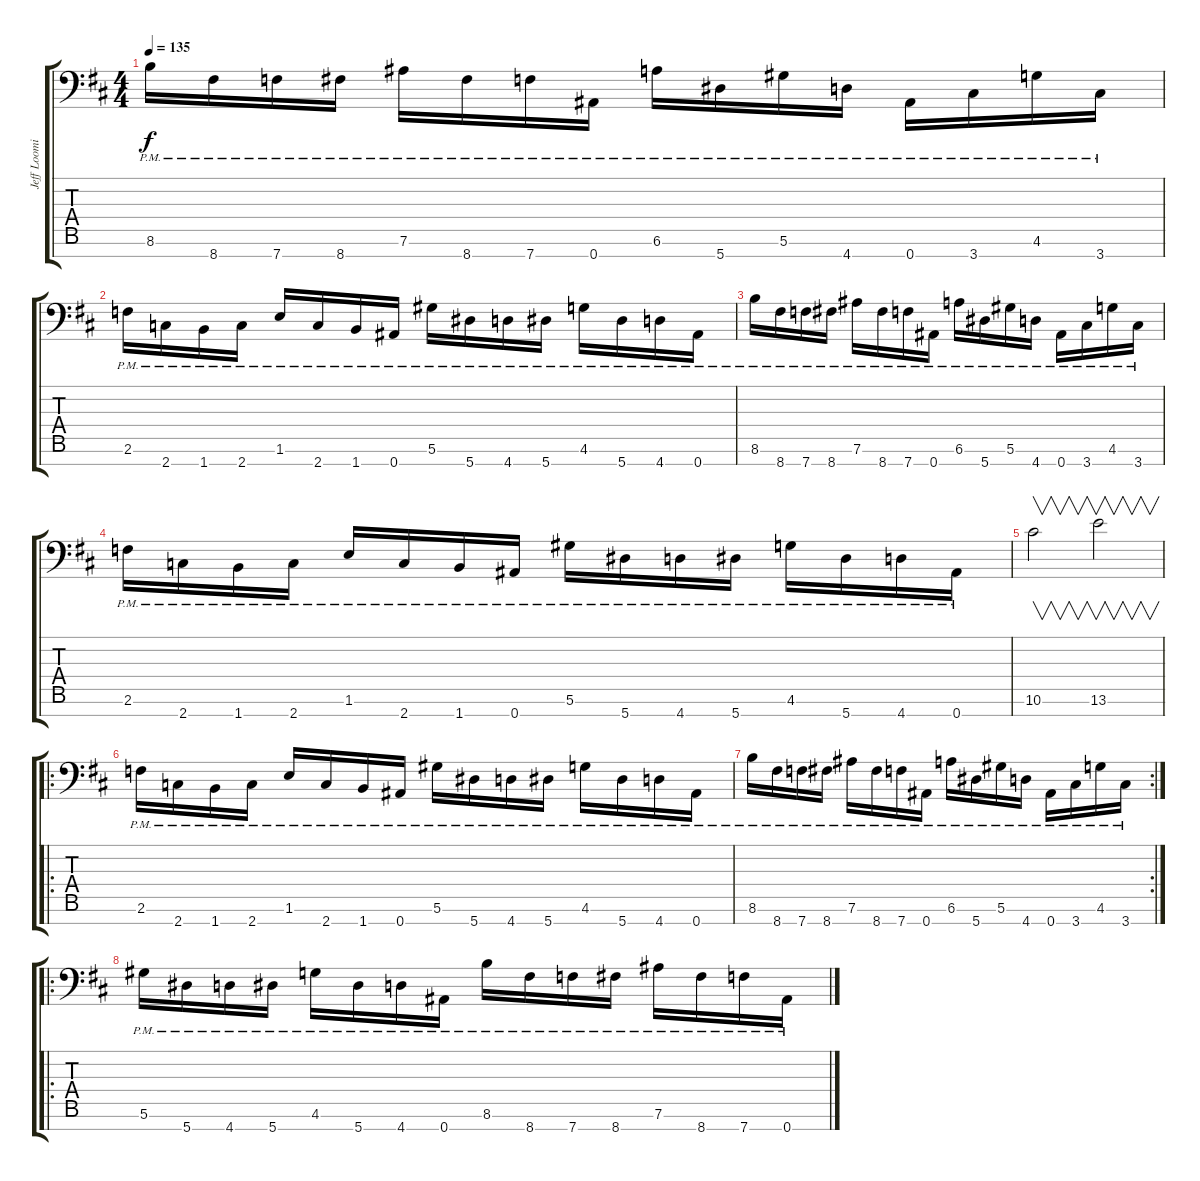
\track ("Jeff Loomis" "Jeff Loomi") {instrument distortionguitar}
\staff {score tabs}
\tuning (Eb4 Bb3 Gb3 Db3 Ab2 Eb2 Bb1) {hide}
\ts (4 4)
\tempo 135
\clef f4
\ks d
8.6{pm}.16{dy f} 8.7{pm}.16 7.7{pm}.16 8.7{pm}.16 7.6{pm}.16 8.7{pm}.16 7.7{pm}.16 0.7{pm}.16 6.6{pm}.16 5.7{pm}.16 5.6{pm}.16 4.7{pm}.16 0.7{pm}.16 3.7{pm}.16 4.6{pm}.16 3.7{pm}.16 |
2.6{pm}.16 2.7{pm}.16 1.7{pm}.16 2.7{pm}.16 1.6{pm}.16 2.7{pm}.16 1.7{pm}.16 0.7{pm}.16 5.6{pm}.16 5.7{pm}.16 4.7{pm}.16 5.7{pm}.16 4.6{pm}.16 5.7{pm}.16 4.7{pm}.16 0.7{pm}.16 |
8.6{pm}.16 8.7{pm}.16 7.7{pm}.16 8.7{pm}.16 7.6{pm}.16 8.7{pm}.16 7.7{pm}.16 0.7{pm}.16 6.6{pm}.16 5.7{pm}.16 5.6{pm}.16 4.7{pm}.16 0.7{pm}.16 3.7{pm}.16 4.6{pm}.16 3.7{pm}.16 |
2.6{pm}.16 2.7{pm}.16 1.7{pm}.16 2.7{pm}.16 1.6{pm}.16 2.7{pm}.16 1.7{pm}.16 0.7{pm}.16 5.6{pm}.16 5.7{pm}.16 4.7{pm}.16 5.7{pm}.16 4.6{pm}.16 5.7{pm}.16 4.7{pm}.16 0.7{pm}.16 |
10.6.2{v} 13.6.2{v} |
\ro
2.6{pm}.16 2.7{pm}.16 1.7{pm}.16 2.7{pm}.16 1.6{pm}.16 2.7{pm}.16 1.7{pm}.16 0.7{pm}.16 5.6{pm}.16 5.7{pm}.16 4.7{pm}.16 5.7{pm}.16 4.6{pm}.16 5.7{pm}.16 4.7{pm}.16 0.7{pm}.16 |
\rc 2
8.6{pm}.16 8.7{pm}.16 7.7{pm}.16 8.7{pm}.16 7.6{pm}.16 8.7{pm}.16 7.7{pm}.16 0.7{pm}.16 6.6{pm}.16 5.7{pm}.16 5.6{pm}.16 4.7{pm}.16 0.7{pm}.16 3.7{pm}.16 4.6{pm}.16 3.7{pm}.16 |
\ro
5.6{pm}.16 5.7{pm}.16 4.7{pm}.16 5.7{pm}.16 4.6{pm}.16 5.7{pm}.16 4.7{pm}.16 0.7{pm}.16 8.6{pm}.16 8.7{pm}.16 7.7{pm}.16 8.7{pm}.16 7.6{pm}.16 8.7{pm}.16 7.7{pm}.16 0.7{pm}.16
